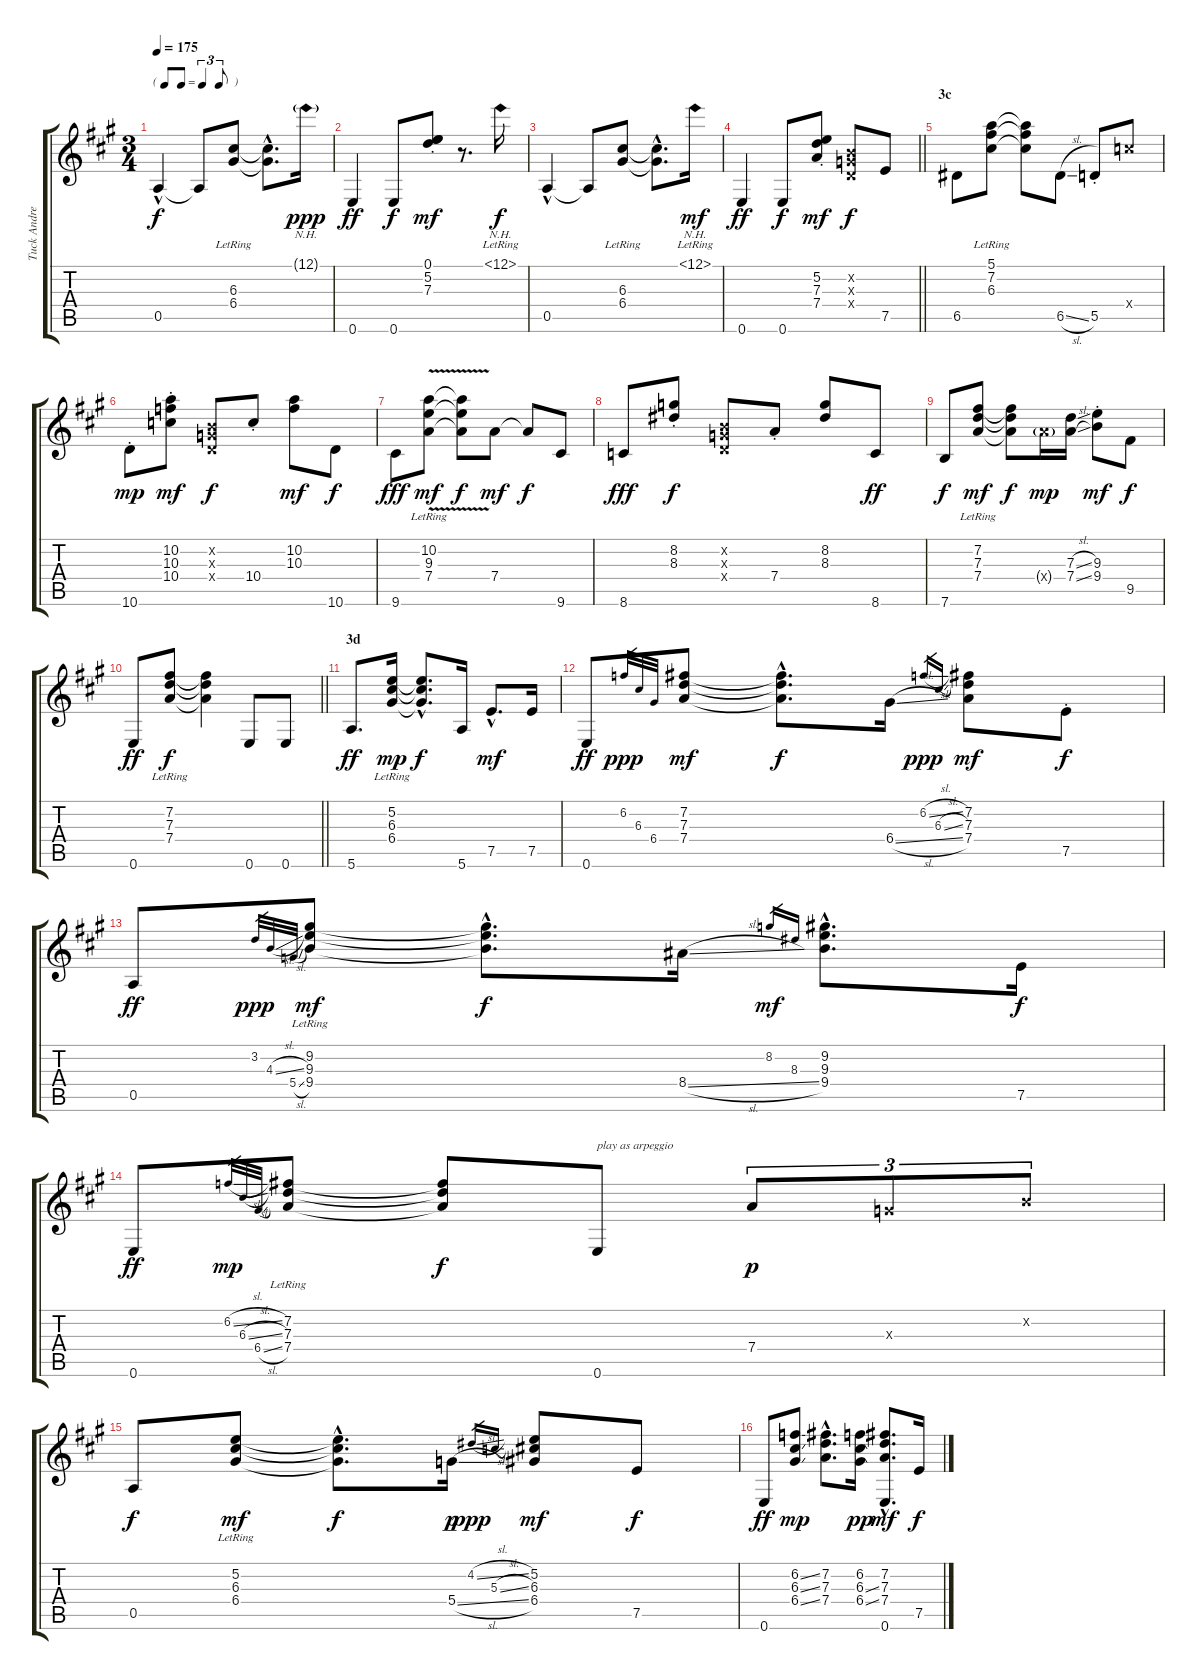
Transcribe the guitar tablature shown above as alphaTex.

\track ("Tuck Andress (corr)" "Tuck Andre") {instrument electricguitarjazz}
\staff {score tabs}
\tuning (E4 B3 G3 D3 A2 E2) {hide}
\ts (3 4)
\tf triplet8th
\tempo 175
\clef g2
\ks a
0.5{hac}.4{dy f} 0.5{t}.8 (6.3{lr} 6.4{lr}).8 (6.3{hac t} 6.4{hac t}).8{d} 12.1{nh g}.16{dy ppp} |
0.6.4{dy ff} 0.6.8{dy f} (0.1{st} 5.2{st} 7.3{st}).8{dy mf} r.8{d} 12.1{nh lr}.16{dy f} |
0.5{hac}.4 0.5{t}.8 (6.3{lr} 6.4{lr}).8 (6.3{hac t} 6.4{hac t}).8{d} 12.1{nh lr}.16{dy mf} |
\barLineRight lightlight
0.6.4{dy ff} 0.6.8{dy f} (5.2{st} 7.3{st} 7.4{st}).8{dy mf} (0.2{x} 0.3{x} 0.4{x}).8{dy f} 7.5.8 |
\section ("" "3c")
6.5.8 (5.1{lr} 7.2{lr} 6.3{lr}).8 (5.1{t} 7.2{t} 6.3{t}).8 6.5{sl}.8 5.5{st}.8 10.4{x}.8 |
10.6{st}.8{dy mp} (10.2{st} 10.3{st} 10.4{st}).8{dy mf} (0.2{x} 0.3{x} 0.4{x}).8{dy f} 10.4{st}.8 (10.2 10.3).8{dy mf} 10.6.8{dy f} |
9.6.8{dy fff} (10.2{v lr} 9.3{v lr} 7.4{v}).8{dy mf} (10.2{t} 9.3{t} 7.4{t}).8{dy f} 7.4.8{dy mf} 7.4{t}.8{dy f} 9.6.8 |
8.6.8{dy fff} (8.2{st} 8.3{st}).8{dy f} (0.2{x} 0.3{x} 0.4{x}).8 7.4{st}.8 (8.2 8.3).8 8.6.8{dy ff} |
7.6.8{dy f} (7.2{lr} 7.3{lr} 7.4{lr}).8{dy mf} (7.2{t} 7.3{t} 7.4{t}).8{dy f} 7.4{g x}.16{dy mp} (7.3{sl} 7.4{sl}).16 (9.3{st} 9.4{st}).8{dy mf} 9.5.8{dy f} |
\barLineRight lightlight
0.6.8{dy ff} (7.2{lr} 7.3{lr} 7.4{lr}).8{dy f} (7.2{t} 7.3{t} 7.4{t}).4 0.6.8 0.6.8 |
\section ("" "3d")
5.6.8{d dy ff} (5.2{lr} 6.3{lr} 6.4{lr}).16{dy mp} (5.2{hac t} 6.3{hac t} 6.4{hac t}).8{d dy f} 5.6.16 7.5{hac}.8{d dy mf} 7.5.16 |
0.6.8{dy ff} 6.2.32{gr dy ppp} 6.3.32{gr} 6.4.32{gr} (7.2 7.3 7.4).8{dy mf} (7.2{hac t} 7.3{hac t} 7.4{hac t}).8{d dy f} 6.4{sl}.16 6.2{sl}.16{gr dy ppp} 6.3{sl}.16{gr} (7.2 7.3 7.4).8{dy mf} 7.5{st}.8{dy f} |
0.5.8{dy ff} 3.2.32{gr dy ppp} 4.3{sl}.32{gr} 5.4{sl}.32{gr} (9.2{lr} 9.3{lr} 9.4{lr}).8{dy mf} (9.2{hac t} 9.3{hac t} 9.4{hac t}).8{d dy f} 8.4{sl}.16 8.2.16{gr dy mf} 8.3.16{gr} (9.2{hac} 9.3{hac} 9.4{hac}).8{d} 7.5.16{dy f} |
0.6.8{dy ff} 6.2{sl}.32{gr dy mp} 6.3{sl}.32{gr} 6.4{sl}.32{gr} (7.2{lr} 7.3{lr} 7.4{lr}).8 (7.2{t} 7.3{t} 7.4{t}).8{dy f} 0.6.8{txt "play as arpeggio"} 7.4.8{tu (3 2) dy p} 0.3{x}.8{tu (3 2)} 0.2{x}.8{tu (3 2)} |
0.5.8{dy f} (5.2{lr} 6.3{lr} 6.4{lr}).8{dy mf} (5.2{hac t} 6.3{hac t} 6.4{hac t}).8{d dy f} 5.4{sl}.16{dy p} 4.2{sl}.16{gr dy ppp} 5.3{sl}.16{gr} (5.2 6.3 6.4).8{dy mf} 7.5.8{dy f} |
0.6.8{dy ff} (6.2{ss} 6.3{ss} 6.4{ss}).8{dy mp} (7.2{hac} 7.3{hac} 7.4{hac}).8{d} (6.2 6.3{ss} 6.4{ss}).16{dy pp} (7.2{hac} 7.3{hac} 7.4{hac} 0.6{hac}).8{d dy mf} 7.5.16{dy f}
